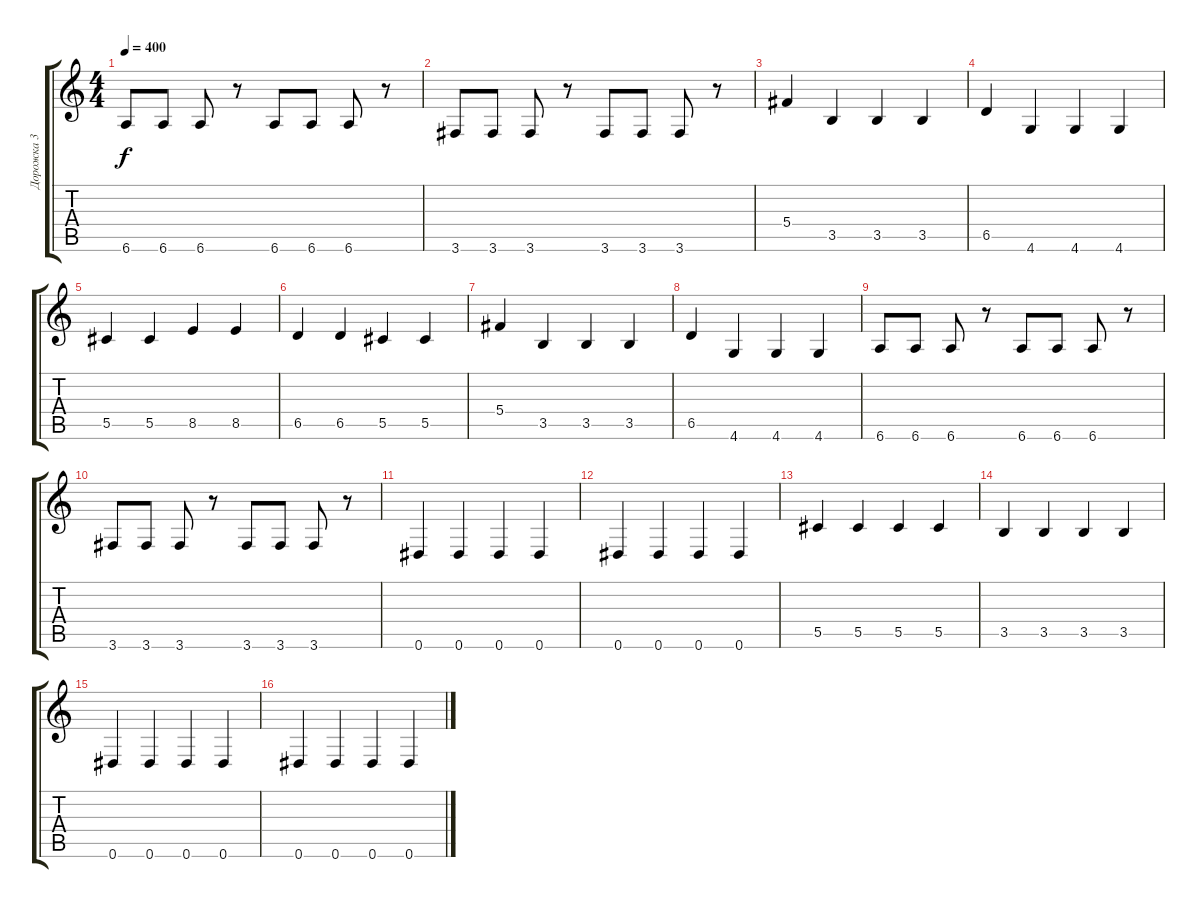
\track ("Дорожка 3" "Дорожка 3") {instrument electricbassfinger}
\staff {score tabs}
\tuning (Eb4 Bb3 Gb3 Db3 Ab2 Eb2) {hide}
\ts (4 4)
\tempo 400
\clef g2
\ks c
6.6.8{dy f} 6.6.8 6.6.8 r.8 6.6.8 6.6.8 6.6.8 r.8 |
3.6.8 3.6.8 3.6.8 r.8 3.6.8 3.6.8 3.6.8 r.8 |
5.4.4 3.5.4 3.5.4 3.5.4 |
6.5.4 4.6.4 4.6.4 4.6.4 |
5.5.4 5.5.4 8.5.4 8.5.4 |
6.5.4 6.5.4 5.5.4 5.5.4 |
5.4.4 3.5.4 3.5.4 3.5.4 |
6.5.4 4.6.4 4.6.4 4.6.4 |
6.6.8 6.6.8 6.6.8 r.8 6.6.8 6.6.8 6.6.8 r.8 |
3.6.8 3.6.8 3.6.8 r.8 3.6.8 3.6.8 3.6.8 r.8 |
0.6.4 0.6.4 0.6.4 0.6.4 |
0.6.4 0.6.4 0.6.4 0.6.4 |
5.5.4 5.5.4 5.5.4 5.5.4 |
3.5.4 3.5.4 3.5.4 3.5.4 |
0.6.4 0.6.4 0.6.4 0.6.4 |
0.6.4 0.6.4 0.6.4 0.6.4
